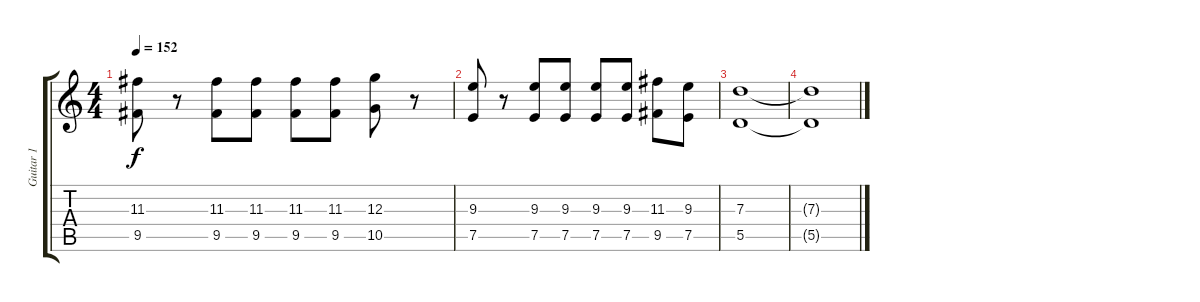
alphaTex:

\track ("Guitar 1" "Guitar 1") {instrument overdrivenguitar}
\staff {score tabs}
\tuning (E4 B3 G3 D3 A2 E2) {hide}
\ts (4 4)
\tempo 152
\clef g2
\ks c
(11.3 9.5).8{dy f} r.8 (11.3 9.5).8 (11.3 9.5).8 (11.3 9.5).8 (11.3 9.5).8 (12.3 10.5).8 r.8 |
(9.3 7.5).8 r.8 (9.3 7.5).8 (9.3 7.5).8 (9.3 7.5).8 (9.3 7.5).8 (11.3 9.5).8 (9.3 7.5).8 |
(7.3 5.5).1 |
(7.3{t} 5.5{t}).1
